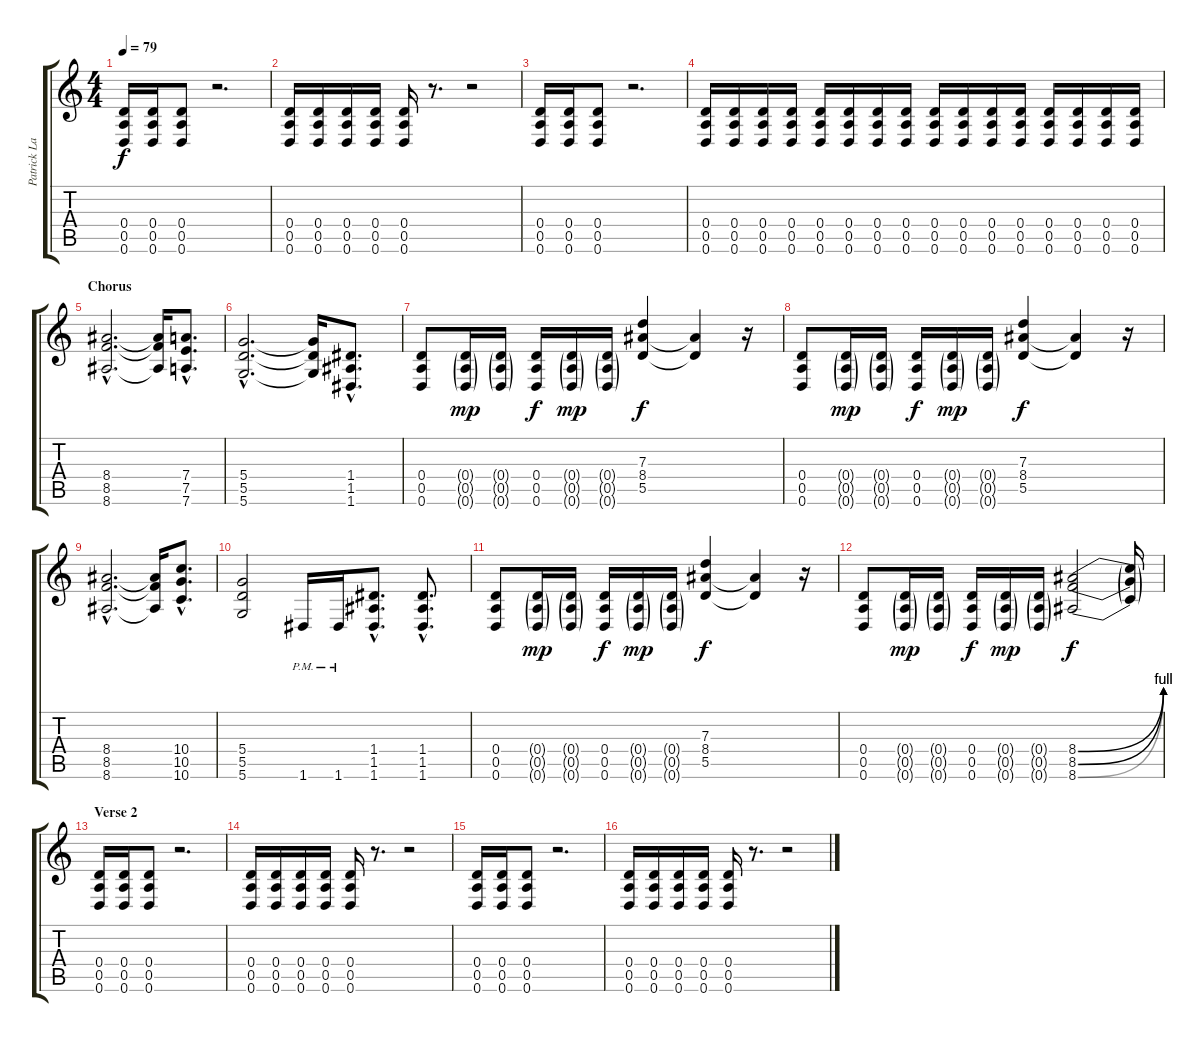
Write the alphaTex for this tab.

\track ("Patrick Lachman" "Patrick La") {instrument distortionguitar}
\staff {score tabs}
\tuning (E4 B3 G3 D3 A2 D2) {hide}
\ts (4 4)
\tempo 79
\clef g2
\ks c
(0.4 0.5 0.6).16{dy f volume 9} (0.4 0.5 0.6).16 (0.4 0.5 0.6).8 r.2{d} |
(0.4 0.5 0.6).16 (0.4 0.5 0.6).16 (0.4 0.5 0.6).16 (0.4 0.5 0.6).16 (0.4 0.5 0.6).16 r.8{d} r.2 |
(0.4 0.5 0.6).16 (0.4 0.5 0.6).16 (0.4 0.5 0.6).8 r.2{d} |
(0.4 0.5 0.6).16{volume 11} (0.4 0.5 0.6).16 (0.4 0.5 0.6).16 (0.4 0.5 0.6).16 (0.4 0.5 0.6).16 (0.4 0.5 0.6).16 (0.4 0.5 0.6).16 (0.4 0.5 0.6).16 (0.4 0.5 0.6).16 (0.4 0.5 0.6).16 (0.4 0.5 0.6).16 (0.4 0.5 0.6).16 (0.4 0.5 0.6).16 (0.4 0.5 0.6).16 (0.4 0.5 0.6).16 (0.4 0.5 0.6).16 |
\section ("" "Chorus")
(8.4{hac} 8.5{hac} 8.6{hac}).2{d volume 12} (8.4{t} 8.5{t} 8.6{t}).16 (7.4{hac} 7.5{hac} 7.6{hac}).8{d} |
(5.4{hac} 5.5{hac} 5.6{hac}).2{d} (5.4{t} 5.5{t} 5.6{t}).16 (1.4{hac} 1.5{hac} 1.6{hac}).8{d} |
(0.4 0.5 0.6).8 (0.4{g} 0.5{g} 0.6{g}).16{dy mp} (0.4{g} 0.5{g} 0.6{g}).16 (0.4 0.5 0.6).16{dy f} (0.4{g} 0.5{g} 0.6{g}).16{dy mp} (0.4{g} 0.5{g} 0.6{g}).16 (7.3 8.4 5.5).4{dy f} (8.4{t} 5.5{t}).4 r.16 |
(0.4 0.5 0.6).8 (0.4{g} 0.5{g} 0.6{g}).16{dy mp} (0.4{g} 0.5{g} 0.6{g}).16 (0.4 0.5 0.6).16{dy f} (0.4{g} 0.5{g} 0.6{g}).16{dy mp} (0.4{g} 0.5{g} 0.6{g}).16 (7.3 8.4 5.5).4{dy f} (8.4{t} 5.5{t}).4 r.16 |
(8.4{hac} 8.5{hac} 8.6{hac}).2{d} (8.4{t} 8.5{t} 8.6{t}).16 (10.4{hac} 10.5{hac} 10.6{hac}).8{d} |
(5.4 5.5 5.6).2 1.6{pm}.16 1.6{pm}.16 (1.4{hac} 1.5{hac} 1.6{hac}).8{d} (1.4{hac} 1.5{hac} 1.6{hac}).8{d} |
(0.4 0.5 0.6).8 (0.4{g} 0.5{g} 0.6{g}).16{dy mp} (0.4{g} 0.5{g} 0.6{g}).16 (0.4 0.5 0.6).16{dy f} (0.4{g} 0.5{g} 0.6{g}).16{dy mp} (0.4{g} 0.5{g} 0.6{g}).16 (7.3 8.4 5.5).4{dy f} (8.4{t} 5.5{t}).4 r.16 |
(0.4 0.5 0.6).8 (0.4{g} 0.5{g} 0.6{g}).16{dy mp} (0.4{g} 0.5{g} 0.6{g}).16 (0.4 0.5 0.6).16{dy f} (0.4{g} 0.5{g} 0.6{g}).16{dy mp} (0.4{g} 0.5{g} 0.6{g}).16 (8.4{be (bend 0 0 60 4)} 8.5{be (bend 0 0 60 4)} 8.6{be (bend 0 0 60 4)}).2{dy f} (8.4{t} 8.5{t} 8.6{t}).16 |
\section ("" "Verse 2")
(0.4 0.5 0.6).16{volume 7} (0.4 0.5 0.6).16 (0.4 0.5 0.6).8 r.2{d} |
(0.4 0.5 0.6).16 (0.4 0.5 0.6).16 (0.4 0.5 0.6).16 (0.4 0.5 0.6).16 (0.4 0.5 0.6).16 r.8{d} r.2 |
(0.4 0.5 0.6).16 (0.4 0.5 0.6).16 (0.4 0.5 0.6).8 r.2{d} |
(0.4 0.5 0.6).16 (0.4 0.5 0.6).16 (0.4 0.5 0.6).16 (0.4 0.5 0.6).16 (0.4 0.5 0.6).16 r.8{d} r.2
